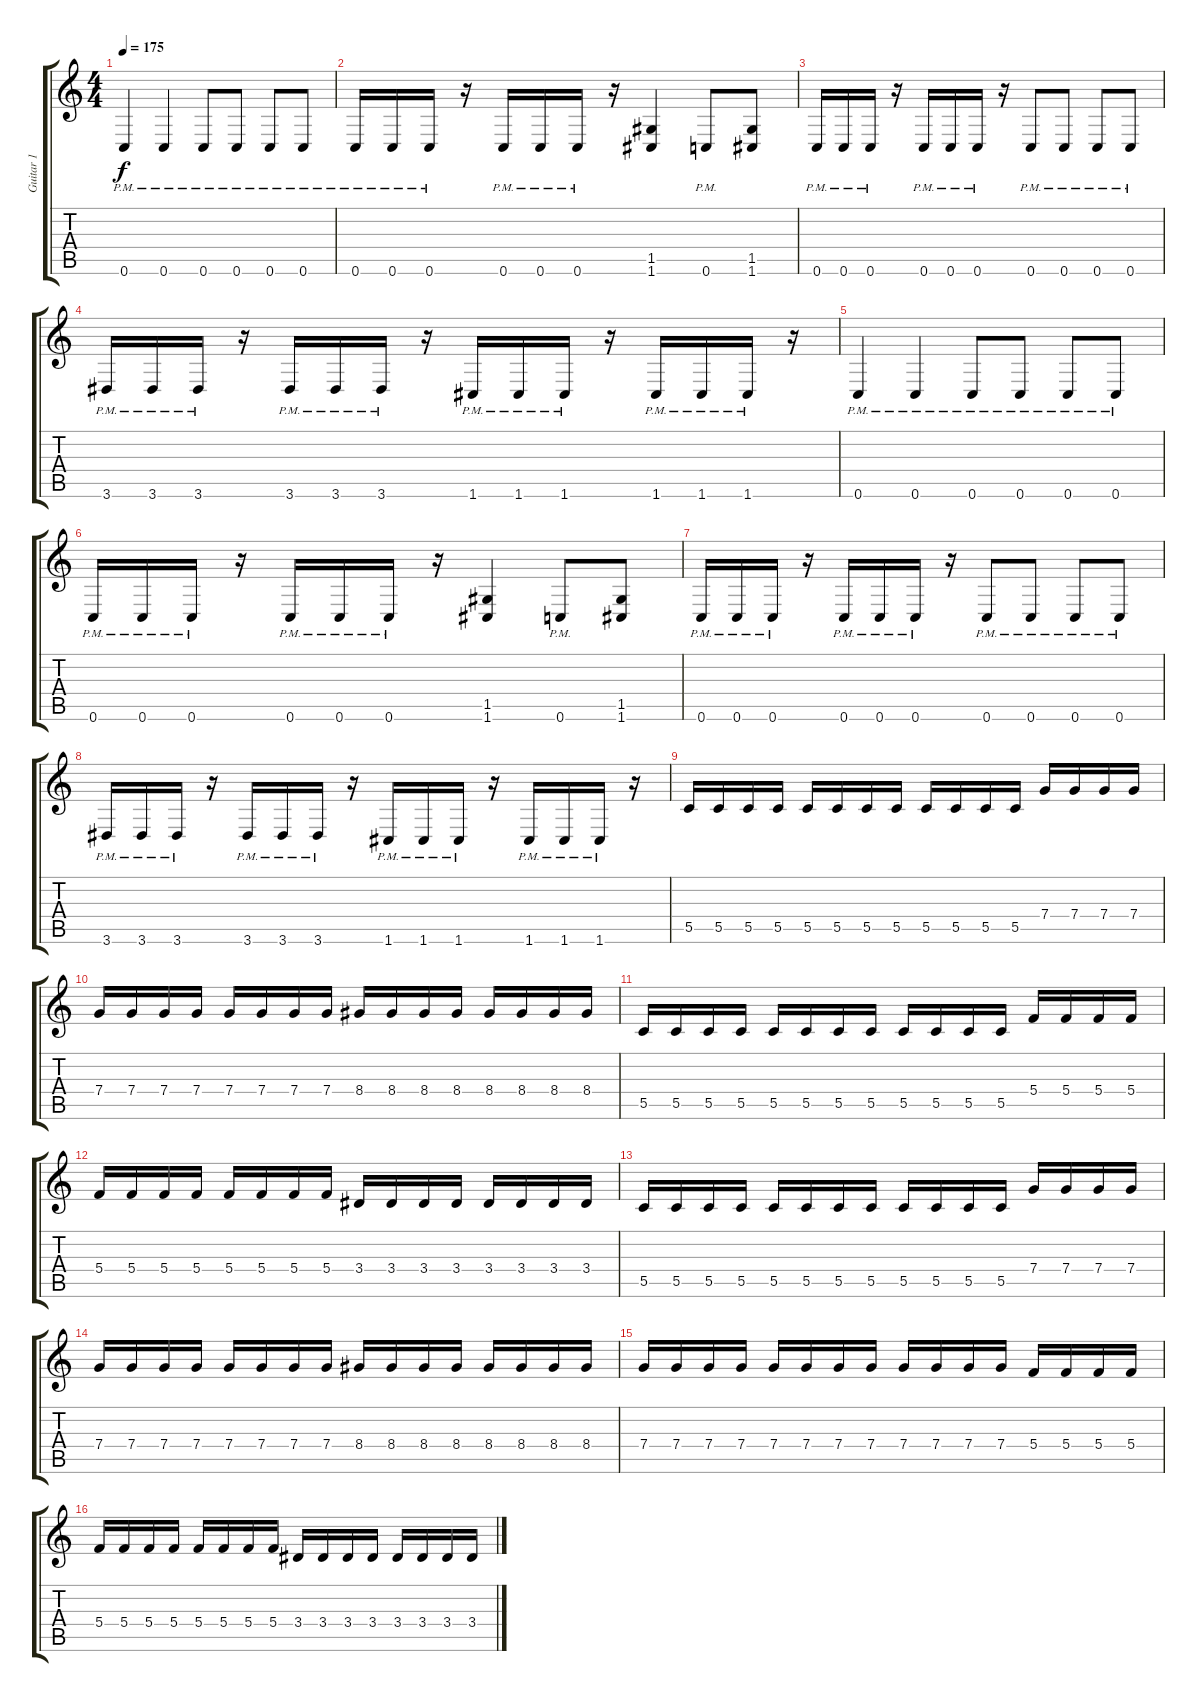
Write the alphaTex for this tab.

\track ("Guitar 1" "Guitar 1") {instrument distortionguitar}
\staff {score tabs}
\tuning (D4 A3 F3 C3 G2 C2) {hide}
\ts (4 4)
\tempo 175
\clef g2
\ks c
0.6{pm}.4{dy f} 0.6{pm}.4 0.6{pm}.8 0.6{pm}.8 0.6{pm}.8 0.6{pm}.8 |
0.6{pm}.16 0.6{pm}.16 0.6{pm}.16 r.16 0.6{pm}.16 0.6{pm}.16 0.6{pm}.16 r.16 (1.5 1.6).4 0.6{pm}.8 (1.5 1.6).8 |
0.6{pm}.16 0.6{pm}.16 0.6{pm}.16 r.16 0.6{pm}.16 0.6{pm}.16 0.6{pm}.16 r.16 0.6{pm}.8 0.6{pm}.8 0.6{pm}.8 0.6{pm}.8 |
3.6{pm}.16 3.6{pm}.16 3.6{pm}.16 r.16 3.6{pm}.16 3.6{pm}.16 3.6{pm}.16 r.16 1.6{pm}.16 1.6{pm}.16 1.6{pm}.16 r.16 1.6{pm}.16 1.6{pm}.16 1.6{pm}.16 r.16 |
0.6{pm}.4 0.6{pm}.4 0.6{pm}.8 0.6{pm}.8 0.6{pm}.8 0.6{pm}.8 |
0.6{pm}.16 0.6{pm}.16 0.6{pm}.16 r.16 0.6{pm}.16 0.6{pm}.16 0.6{pm}.16 r.16 (1.5 1.6).4 0.6{pm}.8 (1.5 1.6).8 |
0.6{pm}.16 0.6{pm}.16 0.6{pm}.16 r.16 0.6{pm}.16 0.6{pm}.16 0.6{pm}.16 r.16 0.6{pm}.8 0.6{pm}.8 0.6{pm}.8 0.6{pm}.8 |
3.6{pm}.16 3.6{pm}.16 3.6{pm}.16 r.16 3.6{pm}.16 3.6{pm}.16 3.6{pm}.16 r.16 1.6{pm}.16 1.6{pm}.16 1.6{pm}.16 r.16 1.6{pm}.16 1.6{pm}.16 1.6{pm}.16 r.16 |
5.5.16 5.5.16 5.5.16 5.5.16 5.5.16 5.5.16 5.5.16 5.5.16 5.5.16 5.5.16 5.5.16 5.5.16 7.4.16 7.4.16 7.4.16 7.4.16 |
7.4.16 7.4.16 7.4.16 7.4.16 7.4.16 7.4.16 7.4.16 7.4.16 8.4.16 8.4.16 8.4.16 8.4.16 8.4.16 8.4.16 8.4.16 8.4.16 |
5.5.16 5.5.16 5.5.16 5.5.16 5.5.16 5.5.16 5.5.16 5.5.16 5.5.16 5.5.16 5.5.16 5.5.16 5.4.16 5.4.16 5.4.16 5.4.16 |
5.4.16 5.4.16 5.4.16 5.4.16 5.4.16 5.4.16 5.4.16 5.4.16 3.4.16 3.4.16 3.4.16 3.4.16 3.4.16 3.4.16 3.4.16 3.4.16 |
5.5.16 5.5.16 5.5.16 5.5.16 5.5.16 5.5.16 5.5.16 5.5.16 5.5.16 5.5.16 5.5.16 5.5.16 7.4.16 7.4.16 7.4.16 7.4.16 |
7.4.16 7.4.16 7.4.16 7.4.16 7.4.16 7.4.16 7.4.16 7.4.16 8.4.16 8.4.16 8.4.16 8.4.16 8.4.16 8.4.16 8.4.16 8.4.16 |
7.4.16 7.4.16 7.4.16 7.4.16 7.4.16 7.4.16 7.4.16 7.4.16 7.4.16 7.4.16 7.4.16 7.4.16 5.4.16 5.4.16 5.4.16 5.4.16 |
5.4.16 5.4.16 5.4.16 5.4.16 5.4.16 5.4.16 5.4.16 5.4.16 3.4.16 3.4.16 3.4.16 3.4.16 3.4.16 3.4.16 3.4.16 3.4.16
